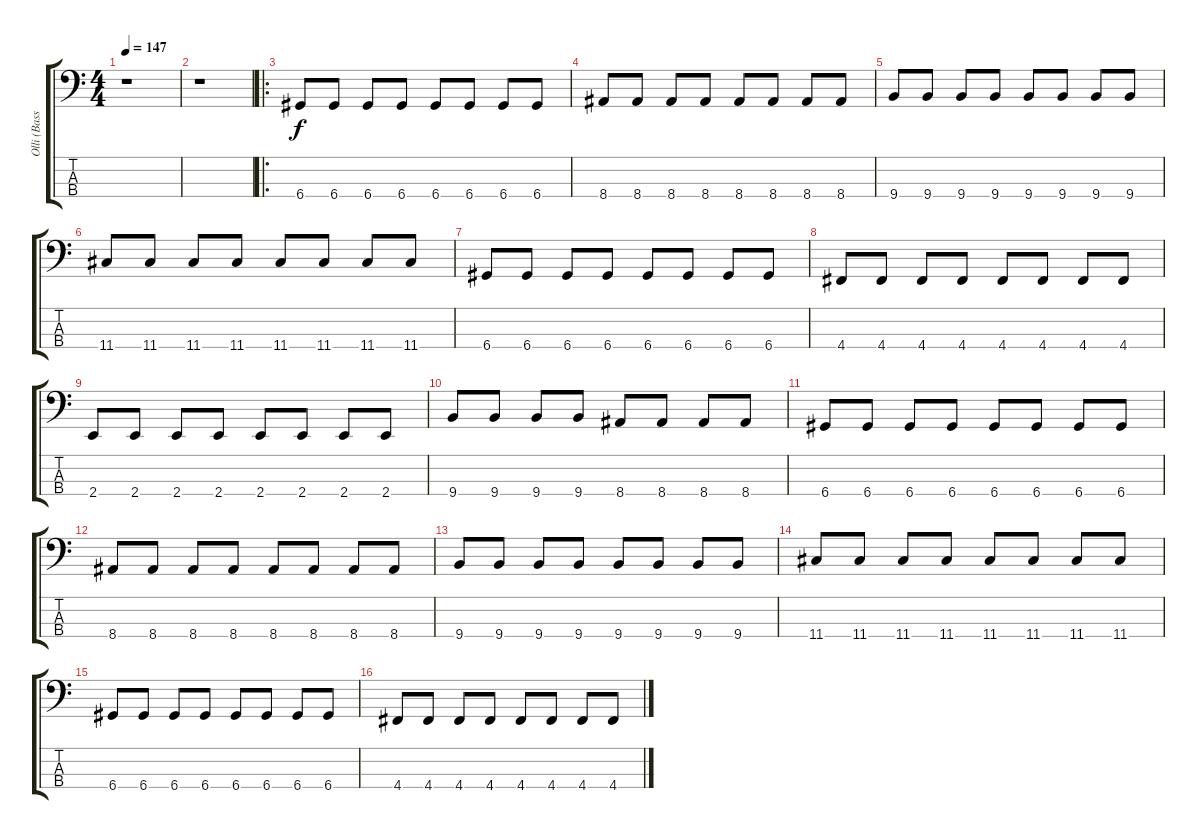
\track ("Olli (Bass)" "Olli (Bass") {instrument electricbassfinger}
\staff {score tabs}
\tuning (G2 D2 A1 D1) {hide}
\ts (4 4)
\tempo 147
\clef f4
\ks c
r.1{dy f} |
r.1 |
\ro
6.4.8 6.4.8 6.4.8 6.4.8 6.4.8 6.4.8 6.4.8 6.4.8 |
8.4.8 8.4.8 8.4.8 8.4.8 8.4.8 8.4.8 8.4.8 8.4.8 |
9.4.8 9.4.8 9.4.8 9.4.8 9.4.8 9.4.8 9.4.8 9.4.8 |
11.4.8 11.4.8 11.4.8 11.4.8 11.4.8 11.4.8 11.4.8 11.4.8 |
6.4.8 6.4.8 6.4.8 6.4.8 6.4.8 6.4.8 6.4.8 6.4.8 |
4.4.8 4.4.8 4.4.8 4.4.8 4.4.8 4.4.8 4.4.8 4.4.8 |
2.4.8 2.4.8 2.4.8 2.4.8 2.4.8 2.4.8 2.4.8 2.4.8 |
9.4.8 9.4.8 9.4.8 9.4.8 8.4.8 8.4.8 8.4.8 8.4.8 |
6.4.8 6.4.8 6.4.8 6.4.8 6.4.8 6.4.8 6.4.8 6.4.8 |
8.4.8 8.4.8 8.4.8 8.4.8 8.4.8 8.4.8 8.4.8 8.4.8 |
9.4.8 9.4.8 9.4.8 9.4.8 9.4.8 9.4.8 9.4.8 9.4.8 |
11.4.8 11.4.8 11.4.8 11.4.8 11.4.8 11.4.8 11.4.8 11.4.8 |
6.4.8 6.4.8 6.4.8 6.4.8 6.4.8 6.4.8 6.4.8 6.4.8 |
4.4.8 4.4.8 4.4.8 4.4.8 4.4.8 4.4.8 4.4.8 4.4.8
